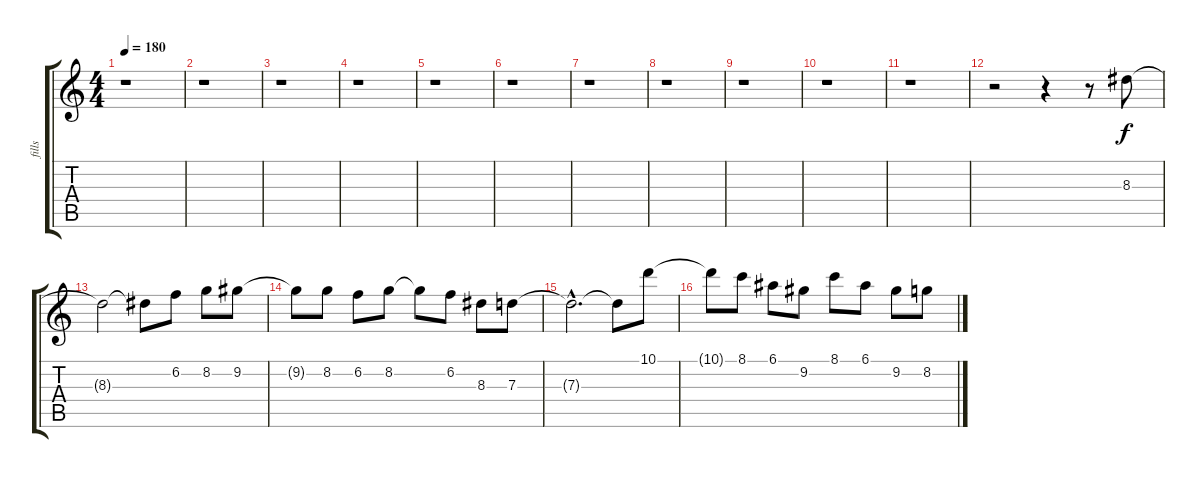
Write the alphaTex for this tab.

\track ("fills" "fills") {instrument distortionguitar}
\staff {score tabs}
\tuning (E4 B3 G3 D3 A2 E2) {hide}
\ts (4 4)
\tempo 180
\clef g2
\ks c
r.1{dy f} |
r.1 |
r.1 |
r.1 |
r.1 |
r.1 |
r.1 |
r.1 |
r.1 |
r.1 |
r.1 |
r.2 r.4 r.8 8.3.8 |
8.3{t}.2 8.3{t}.8 6.2.8 8.2.8 9.2.8 |
9.2{t}.8 8.2.8 6.2.8 8.2.8 8.2{t}.8 6.2.8 8.3.8 7.3.8 |
7.3{hac t}.2{d} 7.3{t}.8 10.1.8 |
10.1{t}.8 8.1.8 6.1.8 9.2.8 8.1.8 6.1.8 9.2.8 8.2.8
